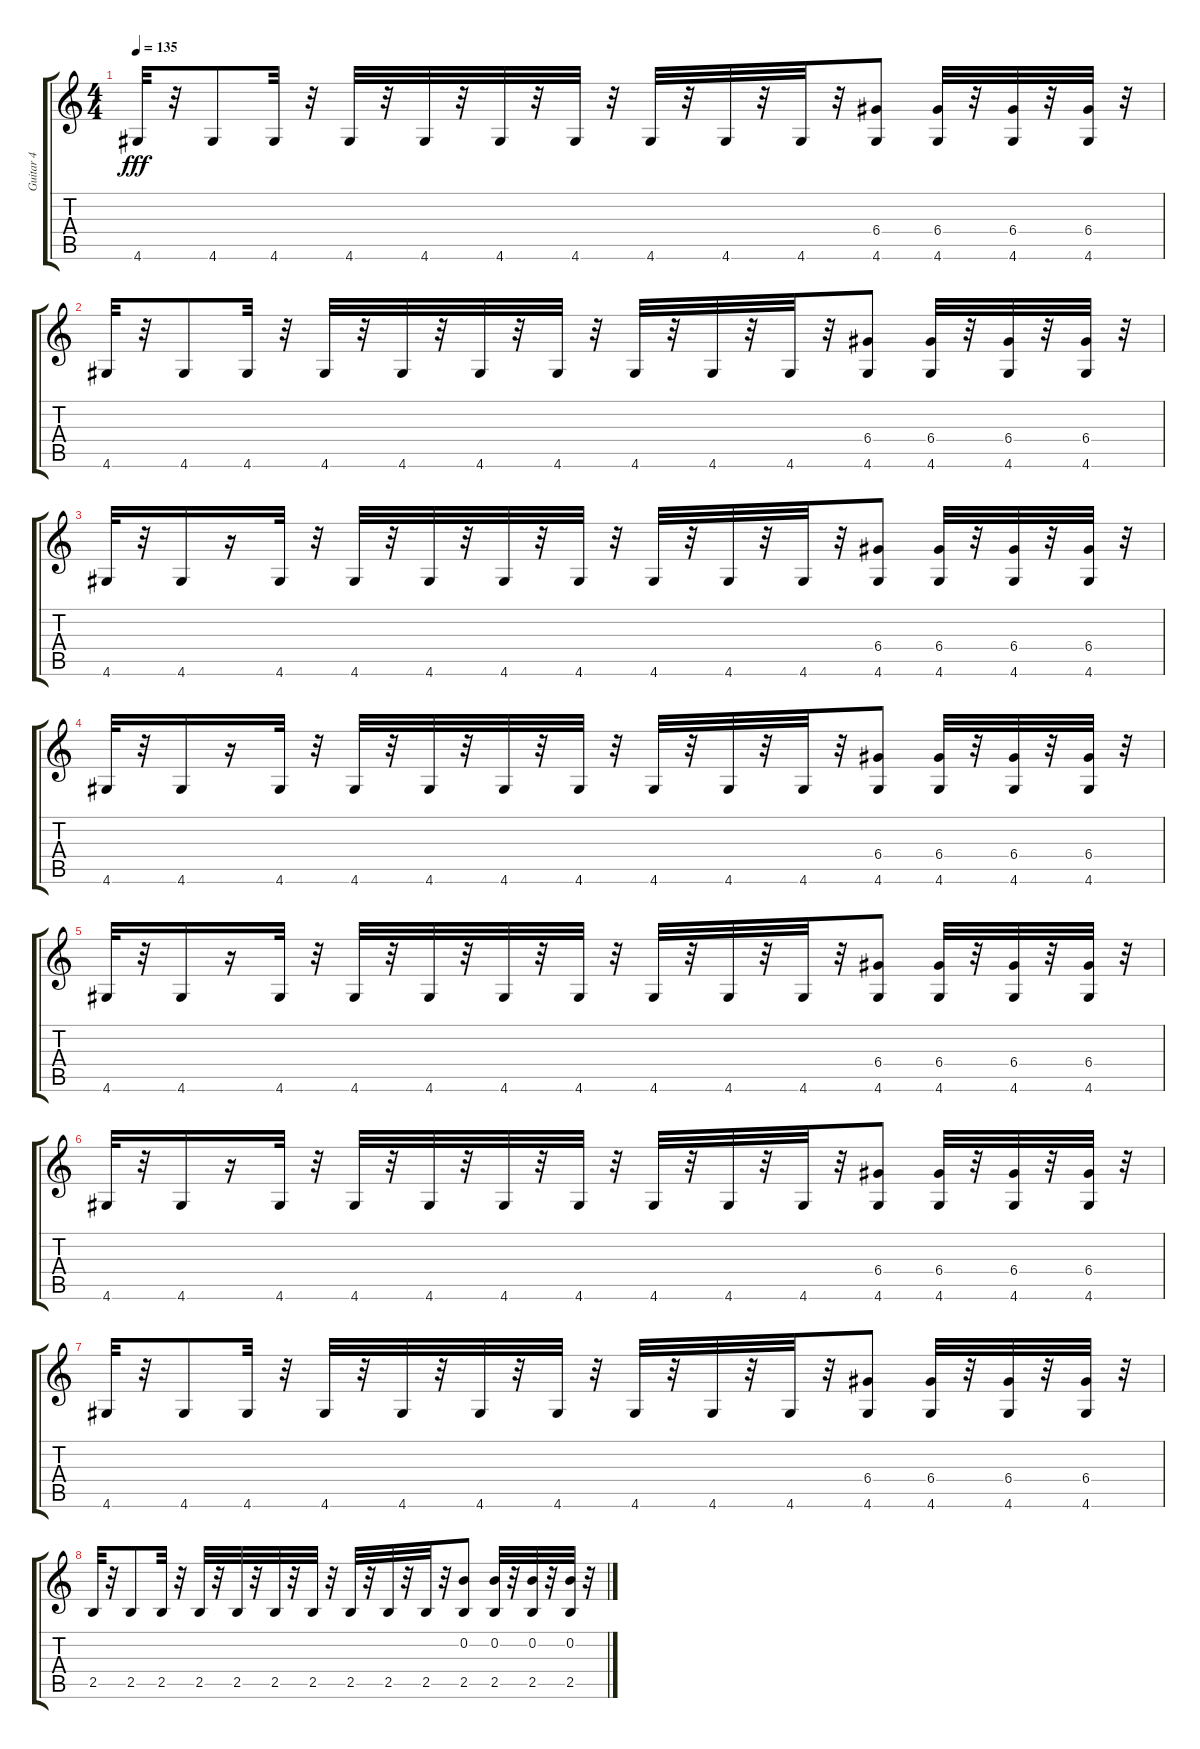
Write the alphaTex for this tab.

\track ("Guitar 4" "Guitar 4") {instrument distortionguitar}
\staff {score tabs}
\tuning (E4 B3 G3 D3 A2 E2) {hide}
\ts (4 4)
\tempo 135
\clef g2
\ks c
4.6.32{dy fff} r.32 4.6.8 4.6.32 r.32 4.6.32 r.32 4.6.32 r.32 4.6.32 r.32 4.6.32 r.32 4.6.32 r.32 4.6.32 r.32 4.6.32 r.32 (6.4 4.6).8 (6.4 4.6).32 r.32 (6.4 4.6).32 r.32 (6.4 4.6).32 r.32 |
4.6.32 r.32 4.6.8 4.6.32 r.32 4.6.32 r.32 4.6.32 r.32 4.6.32 r.32 4.6.32 r.32 4.6.32 r.32 4.6.32 r.32 4.6.32 r.32 (6.4 4.6).8 (6.4 4.6).32 r.32 (6.4 4.6).32 r.32 (6.4 4.6).32 r.32 |
4.6.32 r.32 4.6.16 r.16 4.6.32 r.32 4.6.32 r.32 4.6.32 r.32 4.6.32 r.32 4.6.32 r.32 4.6.32 r.32 4.6.32 r.32 4.6.32 r.32 (6.4 4.6).8 (6.4 4.6).32 r.32 (6.4 4.6).32 r.32 (6.4 4.6).32 r.32 |
4.6.32 r.32 4.6.16 r.16 4.6.32 r.32 4.6.32 r.32 4.6.32 r.32 4.6.32 r.32 4.6.32 r.32 4.6.32 r.32 4.6.32 r.32 4.6.32 r.32 (6.4 4.6).8 (6.4 4.6).32 r.32 (6.4 4.6).32 r.32 (6.4 4.6).32 r.32 |
4.6.32 r.32 4.6.16 r.16 4.6.32 r.32 4.6.32 r.32 4.6.32 r.32 4.6.32 r.32 4.6.32 r.32 4.6.32 r.32 4.6.32 r.32 4.6.32 r.32 (6.4 4.6).8 (6.4 4.6).32 r.32 (6.4 4.6).32 r.32 (6.4 4.6).32 r.32 |
4.6.32 r.32 4.6.16 r.16 4.6.32 r.32 4.6.32 r.32 4.6.32 r.32 4.6.32 r.32 4.6.32 r.32 4.6.32 r.32 4.6.32 r.32 4.6.32 r.32 (6.4 4.6).8 (6.4 4.6).32 r.32 (6.4 4.6).32 r.32 (6.4 4.6).32 r.32 |
4.6.32 r.32 4.6.8 4.6.32 r.32 4.6.32 r.32 4.6.32 r.32 4.6.32 r.32 4.6.32 r.32 4.6.32 r.32 4.6.32 r.32 4.6.32 r.32 (6.4 4.6).8 (6.4 4.6).32 r.32 (6.4 4.6).32 r.32 (6.4 4.6).32 r.32 |
2.5.32 r.32 2.5.8 2.5.32 r.32 2.5.32 r.32 2.5.32 r.32 2.5.32 r.32 2.5.32 r.32 2.5.32 r.32 2.5.32 r.32 2.5.32 r.32 (0.2 2.5).8 (0.2 2.5).32 r.32 (0.2 2.5).32 r.32 (0.2 2.5).32 r.32
